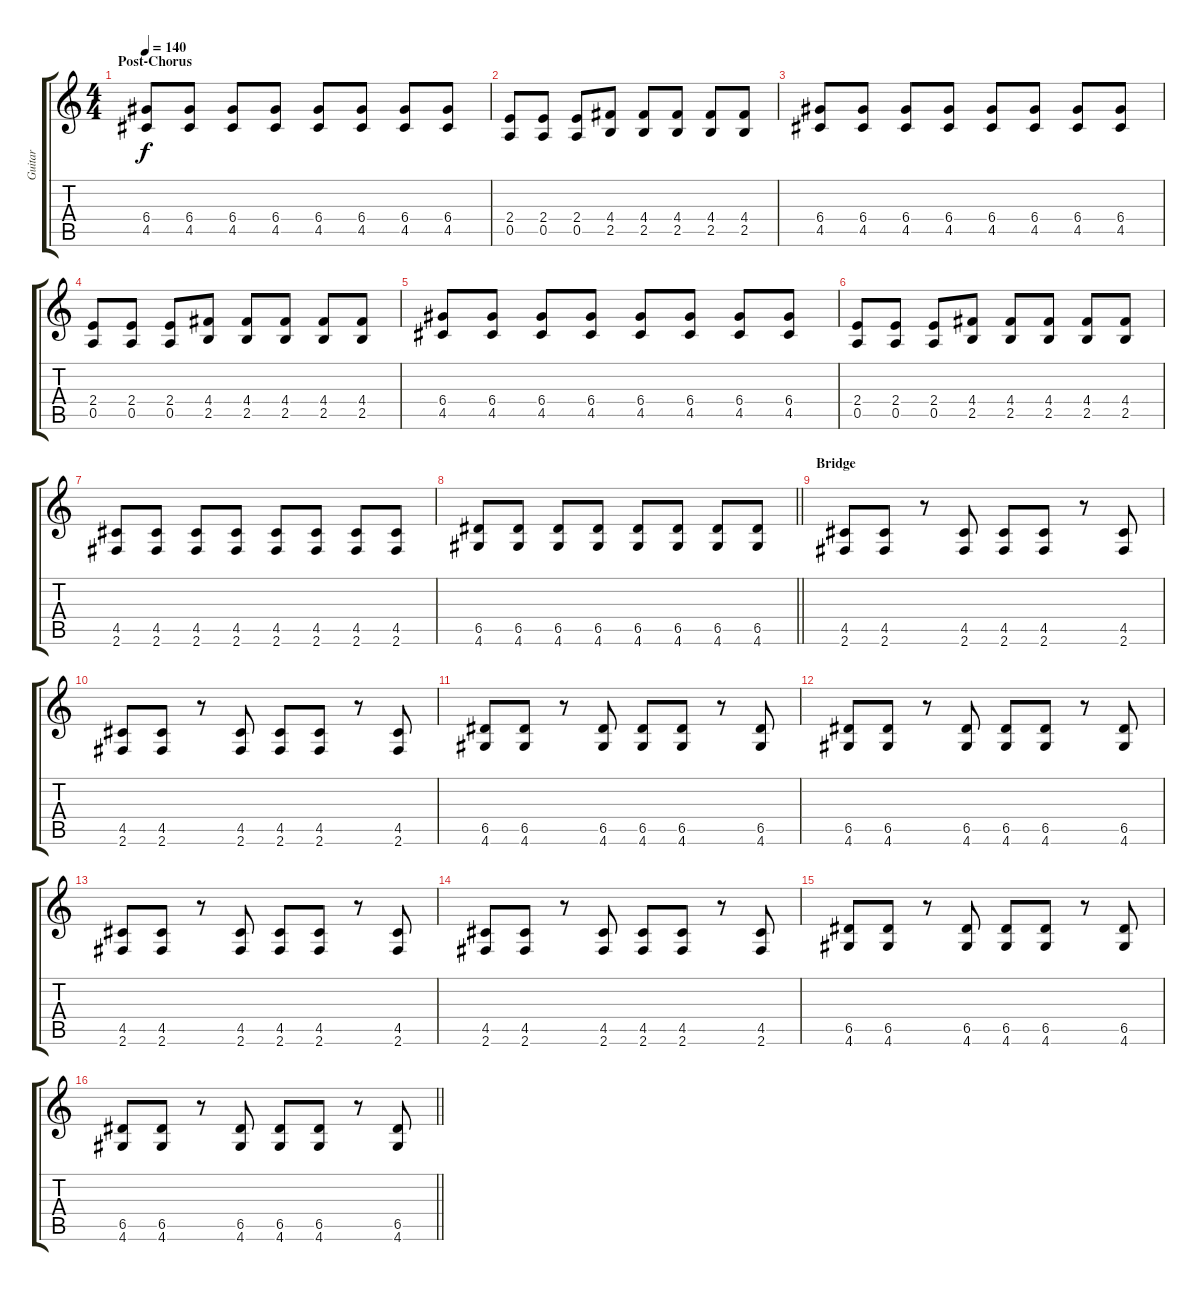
\track ("Guitar" "Guitar") {instrument overdrivenguitar}
\staff {score tabs}
\tuning (E4 B3 G3 D3 A2 E2) {hide}
\ts (4 4)
\section ("" "Post-Chorus")
\tempo 140
\clef g2
\ks c
(6.4 4.5).8{dy f} (6.4 4.5).8 (6.4 4.5).8 (6.4 4.5).8 (6.4 4.5).8 (6.4 4.5).8 (6.4 4.5).8 (6.4 4.5).8 |
(2.4 0.5).8 (2.4 0.5).8 (2.4 0.5).8 (4.4 2.5).8 (4.4 2.5).8 (4.4 2.5).8 (4.4 2.5).8 (4.4 2.5).8 |
(6.4 4.5).8 (6.4 4.5).8 (6.4 4.5).8 (6.4 4.5).8 (6.4 4.5).8 (6.4 4.5).8 (6.4 4.5).8 (6.4 4.5).8 |
(2.4 0.5).8 (2.4 0.5).8 (2.4 0.5).8 (4.4 2.5).8 (4.4 2.5).8 (4.4 2.5).8 (4.4 2.5).8 (4.4 2.5).8 |
(6.4 4.5).8 (6.4 4.5).8 (6.4 4.5).8 (6.4 4.5).8 (6.4 4.5).8 (6.4 4.5).8 (6.4 4.5).8 (6.4 4.5).8 |
(2.4 0.5).8 (2.4 0.5).8 (2.4 0.5).8 (4.4 2.5).8 (4.4 2.5).8 (4.4 2.5).8 (4.4 2.5).8 (4.4 2.5).8 |
(4.5 2.6).8 (4.5 2.6).8 (4.5 2.6).8 (4.5 2.6).8 (4.5 2.6).8 (4.5 2.6).8 (4.5 2.6).8 (4.5 2.6).8 |
\barLineRight lightlight
(6.5 4.6).8 (6.5 4.6).8 (6.5 4.6).8 (6.5 4.6).8 (6.5 4.6).8 (6.5 4.6).8 (6.5 4.6).8 (6.5 4.6).8 |
\section ("" "Bridge")
(4.5 2.6).8 (4.5 2.6).8 r.8 (4.5 2.6).8 (4.5 2.6).8 (4.5 2.6).8 r.8 (4.5 2.6).8 |
(4.5 2.6).8 (4.5 2.6).8 r.8 (4.5 2.6).8 (4.5 2.6).8 (4.5 2.6).8 r.8 (4.5 2.6).8 |
(6.5 4.6).8 (6.5 4.6).8 r.8 (6.5 4.6).8 (6.5 4.6).8 (6.5 4.6).8 r.8 (6.5 4.6).8 |
(6.5 4.6).8 (6.5 4.6).8 r.8 (6.5 4.6).8 (6.5 4.6).8 (6.5 4.6).8 r.8 (6.5 4.6).8 |
(4.5 2.6).8 (4.5 2.6).8 r.8 (4.5 2.6).8 (4.5 2.6).8 (4.5 2.6).8 r.8 (4.5 2.6).8 |
(4.5 2.6).8 (4.5 2.6).8 r.8 (4.5 2.6).8 (4.5 2.6).8 (4.5 2.6).8 r.8 (4.5 2.6).8 |
(6.5 4.6).8 (6.5 4.6).8 r.8 (6.5 4.6).8 (6.5 4.6).8 (6.5 4.6).8 r.8 (6.5 4.6).8 |
\barLineRight lightlight
(6.5 4.6).8 (6.5 4.6).8 r.8 (6.5 4.6).8 (6.5 4.6).8 (6.5 4.6).8 r.8 (6.5 4.6).8
